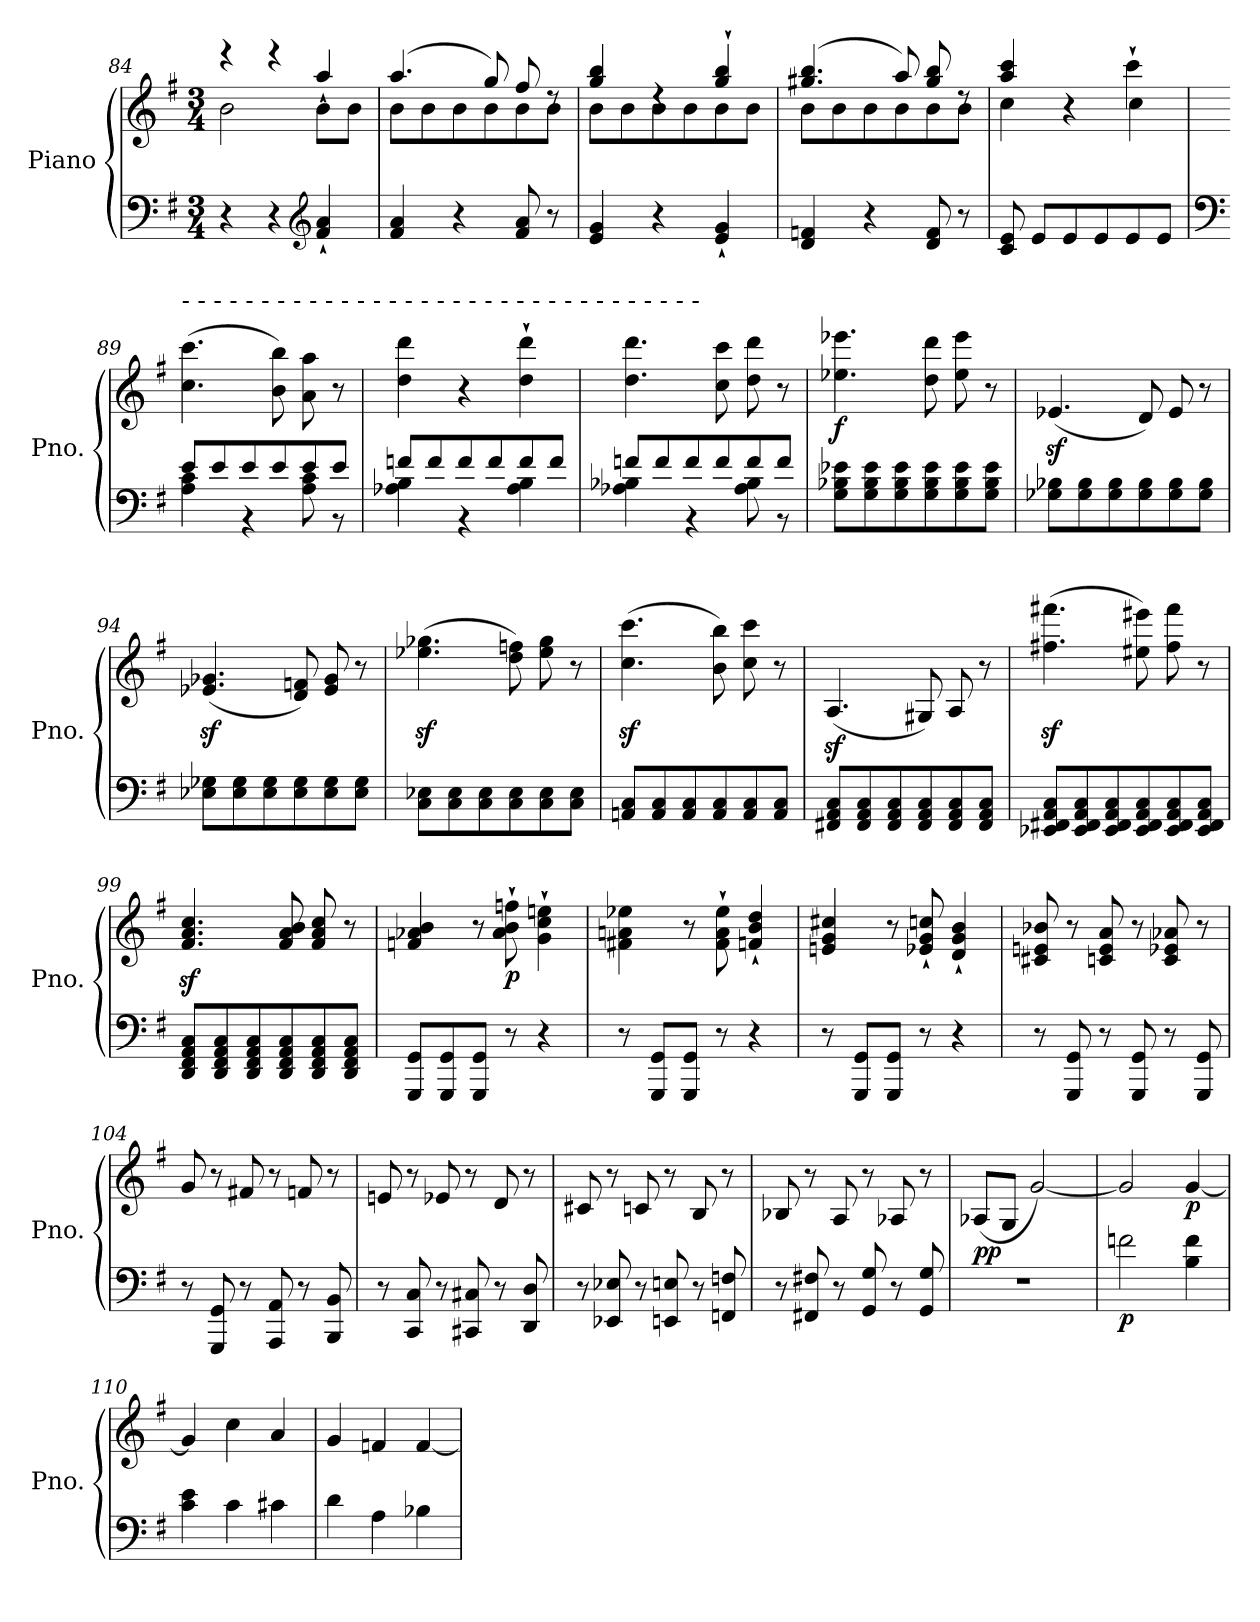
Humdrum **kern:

**kern	**kern	**dynam
*part1	*part1	*part1
*staff2	*staff1	*staff1/2
*I"Piano	*	*
*I'Pno.	*	*
*clefF4	*clefG2	*
*k[f#]	*k[f#]	*
*M3/4	*M3/4	*
=84	=84	=84
*	*^	*
4r	2b\	4reee	.
4r	.	4reee	.
*clefG2	*	*	*
4f#/` 4a/`	8b\L	4aa`/	.
.	8b\J	.	.
=85	=85	=85	=85
4f#/ 4a/	(4.aa/	8b\L	.
.	.	8b\	.
4r	.	8b\	.
.	8gg/)	8b\	.
8f#/ 8a/	8ff#/	8b\	.
8r	8rdd	8b\J	.
=86	=86	=86	=86
4e/ 4g/	4gg/ 4bb/	8b\L	.
.	.	8b\	.
4r	4rdd	8b\	.
.	.	8b\	.
4e/` 4g/`	4gg/` 4bb/`	8b\	.
.	.	8b\J	.
=87	=87	=87	=87
4d/ 4fn/	(4.gg#X/ 4.bb/	8b\L	.
.	.	8b\	.
4r	.	8b\	.
.	8aa/)	8b\	.
8d/ 8f/	8gg#/ 8bb/	8b\	.
8r	8rdd	8b\J	.
!!LO:LB:g=z	!!
=88	=88	=88	=88
*^	*	*	*
4ryy	8c/ 8e/	4aa/ 4ccc/	4cc\	.
.	8e/L	.	.	.
4ryy	8e/	4r	4ryy	.
.	8e/	.	.	.
!	!	!	!	!LO:DY:b
4ryy	8e/	4ccc`\	4cc\	other-dynamics
.	8e/J	.	.	.
*	*	*v	*v	*
!!LO:LB:g=z
=89	=89	=89	=89
*clefF4	*	*	*
!	!	!LO:TX:a:t=-  -  -  -  -  -  -  -  -  -  -  -  -  -  -  -  -  -  -  -  -  -  -  -  -  -  -  -  -  -  -  -  -	!
8e/L	4A\ 4c\	(4.cc\ 4.ccc\	.
8e/	.	.	.
8e/	4r	.	.
8e/	.	8b\ 8bb\)	.
8e/	8A\ 8c\	8a\ 8aa\	.
8e/J	8r	8r	.
=90	=90	=90	=90
8fn/L	4A-X\ 4B\	4dd\ 4ddd\	.
8f/	.	.	.
8f/	4r	4r	.
8f/	.	.	.
8f/	4A-\ 4B\	4dd\` 4ddd\`	.
8f/J	.	.	.
=91	=91	=91	=91
8fn/L	4A-X\ 4B-X\	4.dd\ 4.ddd\	.
8f/	.	.	.
8f/	4r	.	.
8f/	.	8cc\ 8ccc\	.
8f/	8A-\ 8B-\	8dd\ 8ddd\	.
8f/J	8r	8r	.
=92	=92	=92	=92
!	!	!	!LO:DY:b
*v	*v	*	*
8G\ 8B-X\ 8e-X\L	4.ee-X\ 4.eee-X\	f
8G\ 8B-\ 8e-\	.	.
8G\ 8B-\ 8e-\	.	.
8G\ 8B-\ 8e-\	8dd\ 8ddd\	.
8G\ 8B-\ 8e-\	8ee-\ 8eee-\	.
8G\ 8B-\ 8e-\J	8r	.
!!LO:PB:g=z
=93	=93	=93
8G-X\ 8B-X\L	(4.e-Xz</	.
8G-\ 8B-\	.	.
8G-\ 8B-\	.	.
8G-\ 8B-\	8d/)	.
8G-\ 8B-\	8e-/	.
8G-\ 8B-\J	8r	.
!!LO:LB:g=z
=94	=94	=94
8E-X\ 8G-X\L	(4.e-X/z< 4.g-X/z<	.
8E-\ 8G-\	.	.
8E-\ 8G-\	.	.
8E-\ 8G-\	8d/ 8fn/)	.
8E-\ 8G-\	8e-/ 8g-/	.
8E-\ 8G-\J	8r	.
=95	=95	=95
8C\ 8E-X\L	(>4.ee-X\z< 4.gg-X\z<	.
8C\ 8E-\	.	.
8C\ 8E-\	.	.
8C\ 8E-\	8dd\ 8ffn\)	.
8C\ 8E-\	8ee-\ 8gg-\	.
8C\ 8E-\J	8r	.
=96	=96	=96
8AAn/ 8C/L	(4.cc\z< 4.ccc\z<	.
8AA/ 8C/	.	.
8AA/ 8C/	.	.
8AA/ 8C/	8b\ 8bb\)	.
8AA/ 8C/	8cc\ 8ccc\	.
8AA/ 8C/J	8r	.
=97	=97	=97
8FF#X/ 8AA/ 8C/L	(4.Az</	.
8FF#/ 8AA/ 8C/	.	.
8FF#/ 8AA/ 8C/	.	.
8FF#/ 8AA/ 8C/	8G#X/)	.
8FF#/ 8AA/ 8C/	8A/	.
8FF#/ 8AA/ 8C/J	8r	.
!!LO:LB:g=z
=98	=98	=98
8EE-X/ 8FF#X/ 8AA/ 8C/L	(4.ff#X\z< 4.fff#X\z<	.
8EE-/ 8FF#/ 8AA/ 8C/	.	.
8EE-/ 8FF#/ 8AA/ 8C/	.	.
8EE-/ 8FF#/ 8AA/ 8C/	8ee#X\ 8eee#X\)	.
8EE-/ 8FF#/ 8AA/ 8C/	8ff#\ 8fff#\	.
8EE-/ 8FF#/ 8AA/ 8C/J	8r	.
=99	=99	=99
8DD/ 8FF#/ 8AA/ 8C/L	4.f#/z< 4.a/z< 4.cc/z<	.
8DD/ 8FF#/ 8AA/ 8C/	.	.
8DD/ 8FF#/ 8AA/ 8C/	.	.
8DD/ 8FF#/ 8AA/ 8C/	8f#/ 8a/ 8b/	.
8DD/ 8FF#/ 8AA/ 8C/	8f#/ 8a/ 8cc/	.
8DD/ 8FF#/ 8AA/ 8C/J	8r	.
=100	=100	=100
8GGG/ 8GG/L	4fn/ 4a-X/ 4b/	.
8GGG/ 8GG/	.	.
8GGG/ 8GG/J	8r	.
!	!	!LO:DY:b
8r	8a-\` 8b\` 8ffn\`	p
4r	4g\` 4cc\` 4een\`	.
=101	=101	=101
8r	4f#X\ 4an\ 4ee-X\	.
8GGG/ 8GG/L	.	.
8GGG/ 8GG/J	8r	.
8r	8f#\` 8a\` 8ee-\`	.
4r	4fn/` 4b/` 4dd/`	.
!!LO:LB:g=z
=102	=102	=102
8r	4en/ 4g/ 4cc#X/	.
8GGG/ 8GG/L	.	.
8GGG/ 8GG/J	8r	.
8r	8e-X/` 8g/` 8ccn/`	.
4r	4d/` 4g/` 4b/`	.
!!LO:LB:g=z
=103	=103	=103
8r	8c#X/ 8en/ 8b-X/	.
8GGG/ 8GG/	8r	.
8r	8cn/ 8e/ 8a/	.
8GGG/ 8GG/	8r	.
8r	8c/ 8e-X/ 8a-X/	.
8GGG/ 8GG/	8r	.
=104	=104	=104
!	!	!LO:DY:b
8r	8g/	other-dynamics
8GGG/ 8GG/	8r	.
8r	8f#X/	.
8AAA/ 8AA/	8r	.
8r	8fn/	.
8BBB/ 8BB/	8r	.
=105	=105	=105
8r	8en/	.
8CC/ 8C/	8r	.
8r	8e-X/	.
8CC#X/ 8C#X/	8r	.
8r	8d/	.
8DD/ 8D/	8r	.
=106	=106	=106
8r	8c#X/	.
8EE-X/ 8E-X/	8r	.
8r	8cn/	.
8EEn/ 8En/	8r	.
8r	8B/	.
8FFn/ 8Fn/	8r	.
!!LO:LB:g=z
=107	=107	=107
!	!	!LO:DY:b
8r	8B-X/	other-dynamics
8FF#X/ 8F#X/	8r	.
8r	8A/	.
8GG/ 8G/	8r	.
8r	8A-X/	.
8GG/ 8G/	8r	.
=108	=108	=108
!	!	!LO:DY:b
2.r	(>8A-X/L	pp
.	8G/J	.
.	[2g/)	.
=109	=109	=109
!	!	!LO:DY:b=2
2fn\	2g/]	p
!	!	!LO:DY:b
4B\ 4f\	[4g/	p
=110	=110	=110
4c\ 4e\	4g/]	.
4c\	4cc\	.
4c#X\	4a/	.
=111	=111	=111
4d\	4g/	.
4A\	4fn/	.
4B-X\	[4f/	.
=	=	=
*-	*-	*-
